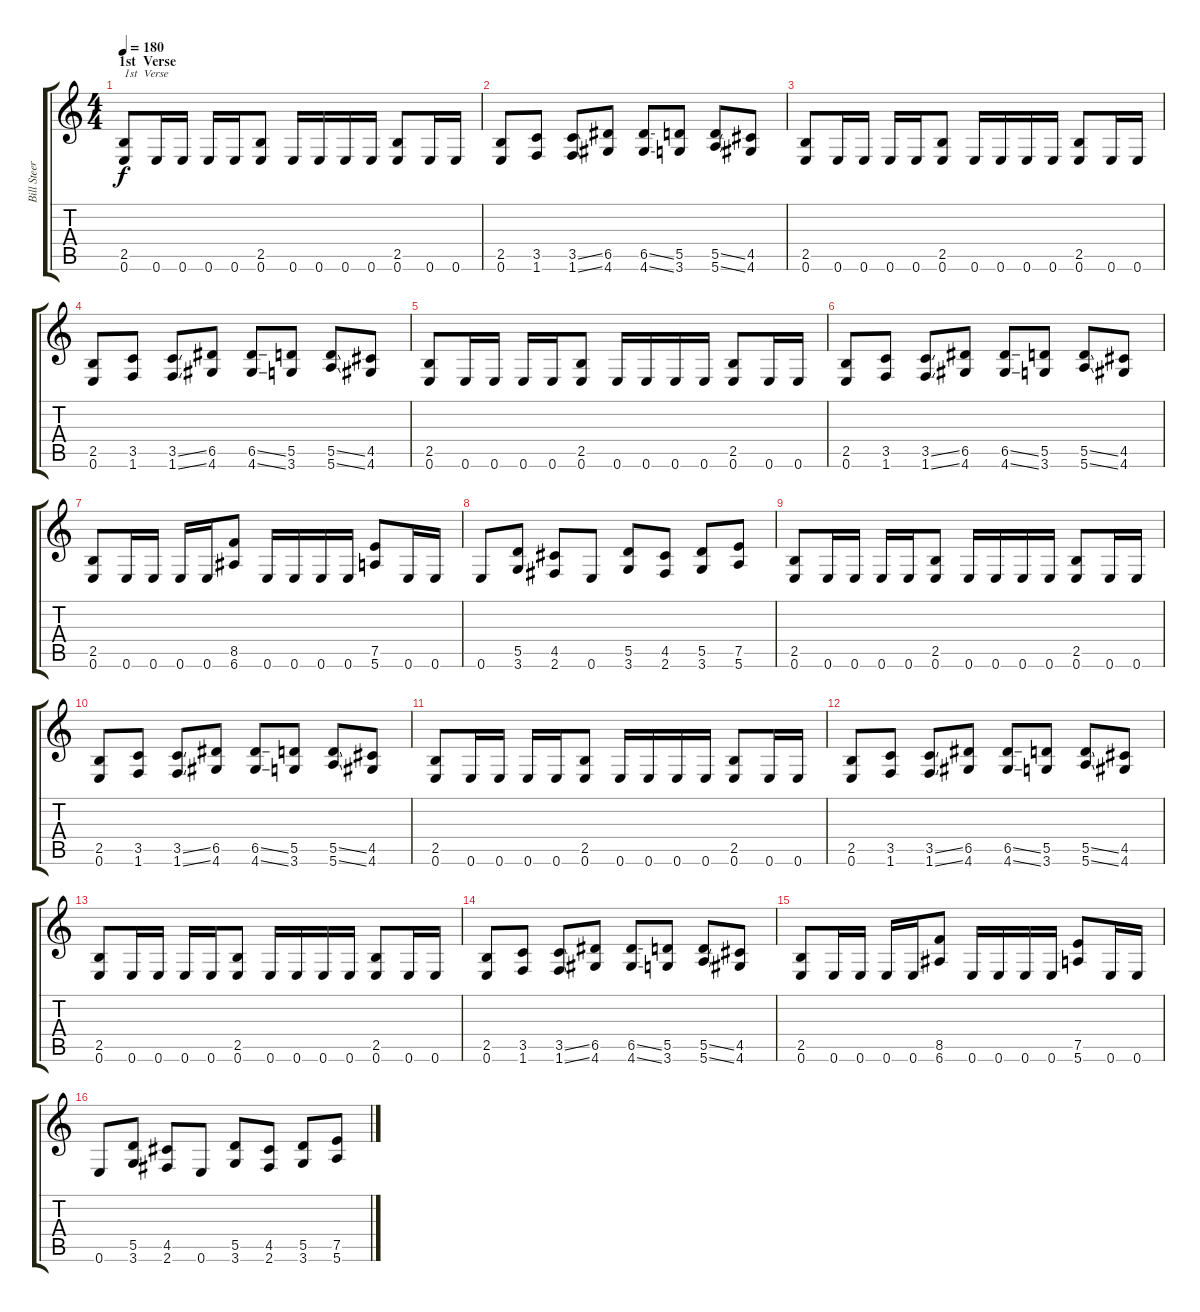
\track ("Bill Steer" "Bill Steer") {instrument distortionguitar}
\staff {score tabs}
\tuning (E4 B3 G3 D3 A2 E2) {hide}
\ts (4 4)
\section ("" "1st  Verse")
\tempo 180
\clef g2
\ks c
(2.5 0.6).8{txt "1st  Verse" dy f} 0.6.16 0.6.16 0.6.16 0.6.16 (2.5 0.6).8 0.6.16 0.6.16 0.6.16 0.6.16 (2.5 0.6).8 0.6.16 0.6.16 |
(2.5 0.6).8 (3.5 1.6).8 (3.5{ss} 1.6{ss}).8 (6.5 4.6).8 (6.5{ss} 4.6{ss}).8 (5.5 3.6).8 (5.5{ss} 5.6{ss}).8 (4.5 4.6).8 |
(2.5 0.6).8 0.6.16 0.6.16 0.6.16 0.6.16 (2.5 0.6).8 0.6.16 0.6.16 0.6.16 0.6.16 (2.5 0.6).8 0.6.16 0.6.16 |
(2.5 0.6).8 (3.5 1.6).8 (3.5{ss} 1.6{ss}).8 (6.5 4.6).8 (6.5{ss} 4.6{ss}).8 (5.5 3.6).8 (5.5{ss} 5.6{ss}).8 (4.5 4.6).8 |
(2.5 0.6).8 0.6.16 0.6.16 0.6.16 0.6.16 (2.5 0.6).8 0.6.16 0.6.16 0.6.16 0.6.16 (2.5 0.6).8 0.6.16 0.6.16 |
(2.5 0.6).8 (3.5 1.6).8 (3.5{ss} 1.6{ss}).8 (6.5 4.6).8 (6.5{ss} 4.6{ss}).8 (5.5 3.6).8 (5.5{ss} 5.6{ss}).8 (4.5 4.6).8 |
(2.5 0.6).8 0.6.16 0.6.16 0.6.16 0.6.16 (8.5 6.6).8 0.6.16 0.6.16 0.6.16 0.6.16 (7.5 5.6).8 0.6.16 0.6.16 |
0.6.8 (5.5 3.6).8 (4.5 2.6).8 0.6.8 (5.5 3.6).8 (4.5 2.6).8 (5.5 3.6).8 (7.5 5.6).8 |
(2.5 0.6).8 0.6.16 0.6.16 0.6.16 0.6.16 (2.5 0.6).8 0.6.16 0.6.16 0.6.16 0.6.16 (2.5 0.6).8 0.6.16 0.6.16 |
(2.5 0.6).8 (3.5 1.6).8 (3.5{ss} 1.6{ss}).8 (6.5 4.6).8 (6.5{ss} 4.6{ss}).8 (5.5 3.6).8 (5.5{ss} 5.6{ss}).8 (4.5 4.6).8 |
(2.5 0.6).8 0.6.16 0.6.16 0.6.16 0.6.16 (2.5 0.6).8 0.6.16 0.6.16 0.6.16 0.6.16 (2.5 0.6).8 0.6.16 0.6.16 |
(2.5 0.6).8 (3.5 1.6).8 (3.5{ss} 1.6{ss}).8 (6.5 4.6).8 (6.5{ss} 4.6{ss}).8 (5.5 3.6).8 (5.5{ss} 5.6{ss}).8 (4.5 4.6).8 |
(2.5 0.6).8 0.6.16 0.6.16 0.6.16 0.6.16 (2.5 0.6).8 0.6.16 0.6.16 0.6.16 0.6.16 (2.5 0.6).8 0.6.16 0.6.16 |
(2.5 0.6).8 (3.5 1.6).8 (3.5{ss} 1.6{ss}).8 (6.5 4.6).8 (6.5{ss} 4.6{ss}).8 (5.5 3.6).8 (5.5{ss} 5.6{ss}).8 (4.5 4.6).8 |
(2.5 0.6).8 0.6.16 0.6.16 0.6.16 0.6.16 (8.5 6.6).8 0.6.16 0.6.16 0.6.16 0.6.16 (7.5 5.6).8 0.6.16 0.6.16 |
0.6.8 (5.5 3.6).8 (4.5 2.6).8 0.6.8 (5.5 3.6).8 (4.5 2.6).8 (5.5 3.6).8 (7.5 5.6).8
